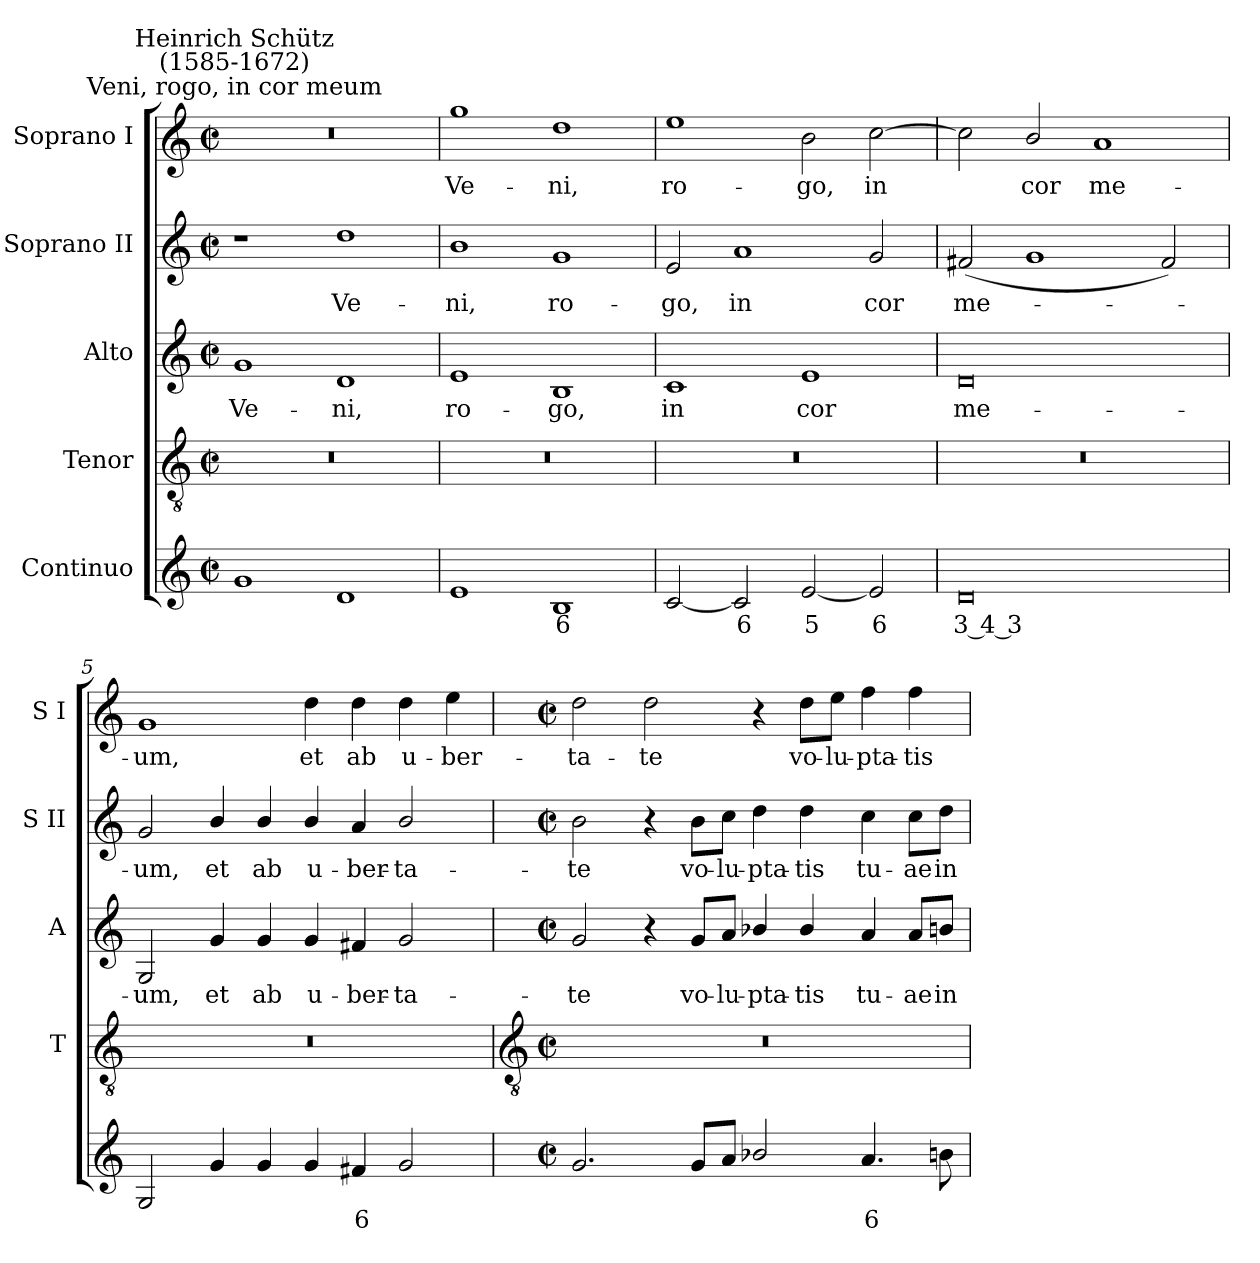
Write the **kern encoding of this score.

**kern	**text	**kern	**kern	**text	**kern	**text	**kern	**text
*part5	*part5	*part4	*part3	*part3	*part2	*part2	*part1	*part1
*staff5	*staff5	*staff4	*staff3	*staff3	*staff2	*staff2	*staff1	*staff1
*I"Continuo	*	*I"Tenor	*I"Alto	*	*I"Soprano II	*	*I"Soprano I	*
*	*	*I'T	*I'A	*	*I'S II	*	*I'S I	*
*clefG2	*	*clefGv2	*clefG2	*	*clefG2	*	*clefG2	*
*k[]	*	*k[]	*k[]	*	*k[]	*	*k[]	*
*C:	*	*C:	*C:	*	*C:	*	*C:	*
*M4/2	*	*M4/2	*M4/2	*	*M4/2	*	*M4/2	*
*met(c|)	*	*met(c|)	*met(c|)	*	*met(c|)	*	*met(c|)	*
=1	=1	=1	=1	=1	=1	=1	=1	=1
!	!	!	!	!	!	!	!LO:TX:a:cj:t=Veni, rogo, in cor meum	!
!	!	!	!	!	!	!	!LO:TX:a:cj:t=Heinrich Schütz\n(1585-1672)	!
!	!	!	!	!LO:LY:b	!	!	!	!
1g	.	0r	1g	Ve-	1r	.	0r	.
!	!	!	!	!LO:LY:b	!	!LO:LY:b	!	!
1d	.	.	1d	-ni,	1dd	Ve-	.	.
=2	=2	=2	=2	=2	=2	=2	=2	=2
!	!	!	!	!LO:LY:b	!	!LO:LY:b	!	!LO:LY:b
1e	.	0r	1e	ro-	1b	-ni,	1gg	Ve-
!	!LO:LY:b	!	!	!LO:LY:b	!	!LO:LY:b	!	!LO:LY:b
1B	6	.	1B	-go,	1g	ro-	1dd	-ni,
=3	=3	=3	=3	=3	=3	=3	=3	=3
!	!	!	!	!LO:LY:b	!	!LO:LY:b	!	!LO:LY:b
[2c	.	0r	1c	in	2e	-go,	1ee	ro-
!	!LO:LY:b	!	!	!	!	!LO:LY:b	!	!
2c]	6	.	.	.	1a	in	.	.
!	!LO:LY:b	!	!	!LO:LY:b	!	!	!	!LO:LY:b
[2e	5	.	1e	cor	.	.	2b	-go,
!	!LO:LY:b	!	!	!	!	!LO:LY:b	!	!LO:LY:b
2e]	6	.	.	.	2g	cor	[2cc	in
=4	=4	=4	=4	=4	=4	=4	=4	=4
!	!LO:LY:b	!	!	!LO:LY:b	!	!LO:LY:b	!	!
0d	3 4 3	0r	0d	me-	(<2f#X	me-	2cc]	.
!	!	!	!	!	!	!	!	!LO:LY:b
.	.	.	.	.	1g	.	2b/	cor
!	!	!	!	!	!	!	!	!LO:LY:b
.	.	.	.	.	.	.	1a	me-
.	.	.	.	.	2f#)	.	.	.
=5	=5	=5	=5	=5	=5	=5	=5	=5
!	!	!	!	!LO:LY:b	!	!LO:LY:b	!	!LO:LY:b
2G	.	0r	2G	-um,	2g	um,	1g	-um,
!	!	!	!	!LO:LY:b	!	!LO:LY:b	!	!
4g	.	.	4g	et	4b/	et	.	.
!	!	!	!	!LO:LY:b	!	!LO:LY:b	!	!
4g	.	.	4g	ab	4b/	ab	.	.
!	!	!	!	!LO:LY:b	!	!LO:LY:b	!	!LO:LY:b
4g	.	.	4g	u-	4b/	u-	4dd	et
!	!LO:LY:b	!	!	!LO:LY:b	!	!LO:LY:b	!	!LO:LY:b
4f#X	6	.	4f#X	-ber-	4a	-ber-	4dd	ab
!	!	!	!	!LO:LY:b	!	!LO:LY:b	!	!LO:LY:b
2g	.	.	2g	-ta-	2b/	-ta-	4dd	u-
!	!	!	!	!	!	!	!	!LO:LY:b
.	.	.	.	.	.	.	4ee	-ber-
!!LO:LB:g=z
=6	=6	=6	=6	=6	=6	=6	=6	=6
*	*	*clefGv2	*	*	*	*	*	*
*M4/2	*	*M4/2	*M4/2	*	*M4/2	*	*M4/2	*
*met(c|)	*	*met(c|)	*met(c|)	*	*met(c|)	*	*met(c|)	*
!	!	!	!	!LO:LY:b	!	!LO:LY:b	!	!LO:LY:b
2.g	.	0r	2g	-te	2b	-te	2dd	-ta-
!	!	!	!	!	!	!	!	!LO:LY:b
.	.	.	4r	.	4r	.	2dd	-te
!	!	!	!	!LO:LY:b	!	!LO:LY:b	!	!
8gL	.	.	8g/L	vo-	8b\L	vo-	.	.
!	!	!	!	!LO:LY:b	!	!LO:LY:b	!	!
8aJ	.	.	8a/J	-lu-	8cc\J	-lu-	.	.
!	!	!	!	!LO:LY:b	!	!LO:LY:b	!	!
2b-X/	.	.	4b-X/	-pta-	4dd	-pta-	4r	.
!	!	!	!	!LO:LY:b	!	!LO:LY:b	!	!LO:LY:b
.	.	.	4b-/	-tis	4dd	-tis	8dd\L	vo-
!	!	!	!	!	!	!	!	!LO:LY:b
.	.	.	.	.	.	.	8ee\J	-lu-
!	!LO:LY:b	!	!	!LO:LY:b	!	!LO:LY:b	!	!LO:LY:b
4.a	6	.	4a	tu-	4cc	tu-	4ff	-pta-
!	!	!	!	!LO:LY:b	!	!LO:LY:b	!	!LO:LY:b
.	.	.	8a/L	-ae	8cc\L	-ae	4ff	-tis
!	!	!	!	!LO:LY:b	!	!LO:LY:b	!	!
8bn	.	.	8bn/J	in-	8dd\J	in-	.	.
=	=	=	=	=	=	=	=	=
*-	*-	*-	*-	*-	*-	*-	*-	*-
